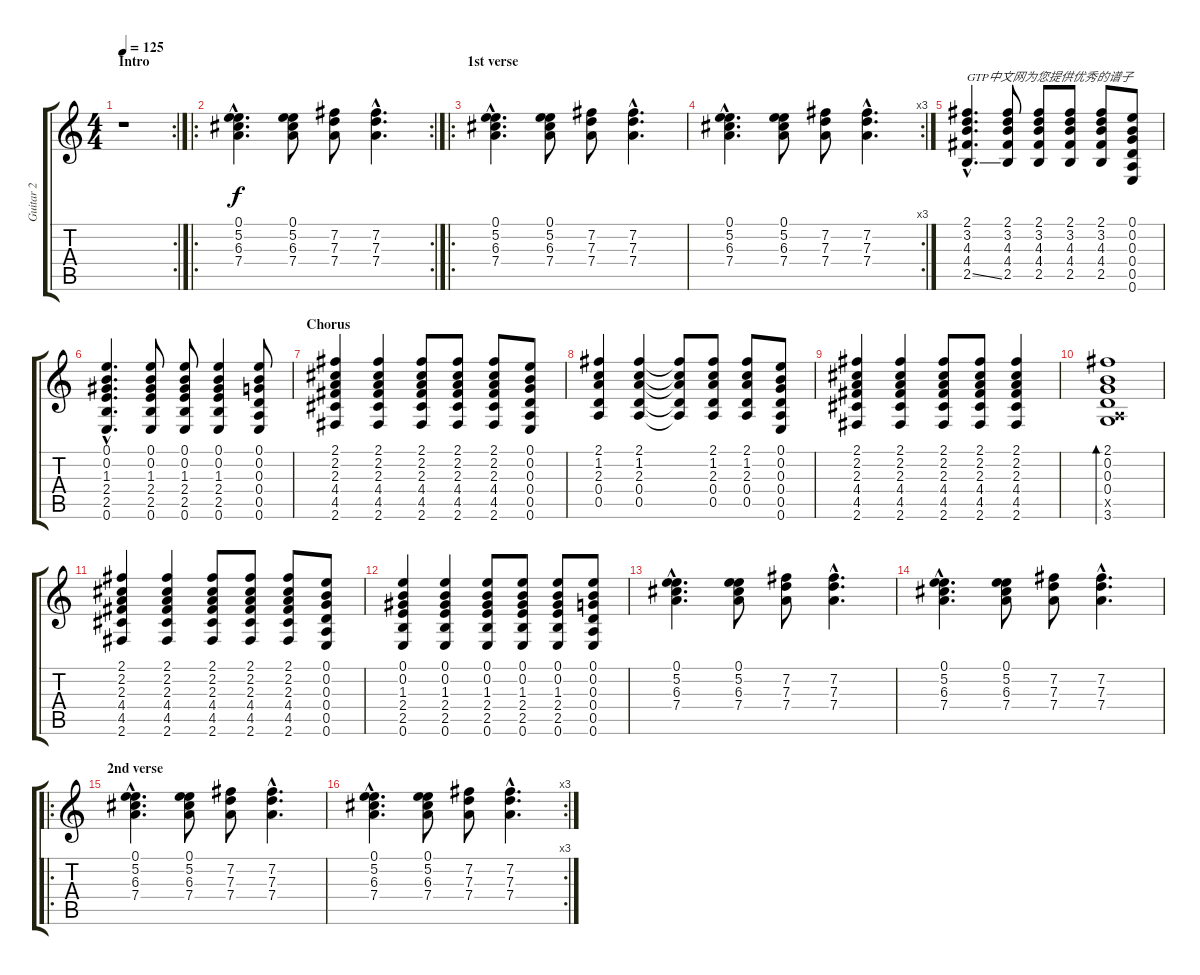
\track ("Guitar 2" "Guitar 2") {instrument acousticguitarsteel}
\staff {score tabs}
\tuning (E4 B3 G3 D3 A2 E2) {hide}
\rc 2
\ts (4 4)
\section ("" "Intro")
\tempo 125
\clef g2
\ks c
r.1{dy f instrument acousticguitarsteel} |
\ro
\rc 2
(0.1{hac} 5.2{hac} 6.3{hac} 7.4{hac}).4{d} (0.1 5.2 6.3 7.4).8 (7.2 7.3 7.4).8 (7.2{hac} 7.3{hac} 7.4{hac}).4{d} |
\ro
\section ("" "1st verse")
(0.1{hac} 5.2{hac} 6.3{hac} 7.4{hac}).4{d} (0.1 5.2 6.3 7.4).8 (7.2 7.3 7.4).8 (7.2{hac} 7.3{hac} 7.4{hac}).4{d} |
\rc 3
(0.1{hac} 5.2{hac} 6.3{hac} 7.4{hac}).4{d} (0.1 5.2 6.3 7.4).8 (7.2 7.3 7.4).8 (7.2{hac} 7.3{hac} 7.4{hac}).4{d} |
(2.1{hac} 3.2{hac} 4.3{hac} 4.4{hac} 2.5{ss hac}).4{d txt "GTP中文网为您提供优秀的谱子"} (2.1 3.2 4.3 4.4 2.5).8 (2.1 3.2 4.3 4.4 2.5).8 (2.1 3.2 4.3 4.4 2.5).8 (2.1 3.2 4.3 4.4 2.5).8 (0.1 0.2 0.3 0.4 0.5 0.6).8 |
(0.1{hac} 0.2{hac} 1.3{hac} 2.4{hac} 2.5{hac} 0.6{hac}).4{d} (0.1 0.2 1.3 2.4 2.5 0.6).8 (0.1 0.2 1.3 2.4 2.5 0.6).8 (0.1 0.2 1.3 2.4 2.5 0.6).4 (0.1 0.2 0.3 0.4 0.5 0.6).8 |
\section ("" "Chorus")
(2.1 2.2 2.3 4.4 4.5 2.6).4 (2.1 2.2 2.3 4.4 4.5 2.6).4 (2.1 2.2 2.3 4.4 4.5 2.6).8 (2.1 2.2 2.3 4.4 4.5 2.6).8 (2.1 2.2 2.3 4.4 4.5 2.6).8 (0.1 0.2 0.3 0.4 0.5 0.6).8 |
(2.1 1.2 2.3 0.4 0.5).4 (2.1 1.2 2.3 0.4 0.5).4 (2.1{t} 1.2{t} 2.3{t} 0.4{t} 0.5{t}).8 (2.1 1.2 2.3 0.4 0.5).8 (2.1 1.2 2.3 0.4 0.5).8 (0.1 0.2 0.3 0.4 0.5 0.6).8 |
(2.1 2.2 2.3 4.4 4.5 2.6).4 (2.1 2.2 2.3 4.4 4.5 2.6).4 (2.1 2.2 2.3 4.4 4.5 2.6).8 (2.1 2.2 2.3 4.4 4.5 2.6).8 (2.1 2.2 2.3 4.4 4.5 2.6).4 |
(2.1 0.2 0.3 0.4 0.5{x} 3.6).1{bd 60} |
(2.1 2.2 2.3 4.4 4.5 2.6).4 (2.1 2.2 2.3 4.4 4.5 2.6).4 (2.1 2.2 2.3 4.4 4.5 2.6).8 (2.1 2.2 2.3 4.4 4.5 2.6).8 (2.1 2.2 2.3 4.4 4.5 2.6).8 (0.1 0.2 0.3 0.4 0.5 0.6).8 |
(0.1 0.2 1.3 2.4 2.5 0.6).4 (0.1 0.2 1.3 2.4 2.5 0.6).4 (0.1 0.2 1.3 2.4 2.5 0.6).8 (0.1 0.2 1.3 2.4 2.5 0.6).8 (0.1 0.2 1.3 2.4 2.5 0.6).8 (0.1 0.2 0.3 0.4 0.5 0.6).8 |
(0.1{hac} 5.2{hac} 6.3{hac} 7.4{hac}).4{d} (0.1 5.2 6.3 7.4).8 (7.2 7.3 7.4).8 (7.2{hac} 7.3{hac} 7.4{hac}).4{d} |
(0.1{hac} 5.2{hac} 6.3{hac} 7.4{hac}).4{d} (0.1 5.2 6.3 7.4).8 (7.2 7.3 7.4).8 (7.2{hac} 7.3{hac} 7.4{hac}).4{d} |
\ro
\section ("" "2nd verse")
(0.1{hac} 5.2{hac} 6.3{hac} 7.4{hac}).4{d} (0.1 5.2 6.3 7.4).8 (7.2 7.3 7.4).8 (7.2{hac} 7.3{hac} 7.4{hac}).4{d} |
\rc 3
(0.1{hac} 5.2{hac} 6.3{hac} 7.4{hac}).4{d} (0.1 5.2 6.3 7.4).8 (7.2 7.3 7.4).8 (7.2{hac} 7.3{hac} 7.4{hac}).4{d}
